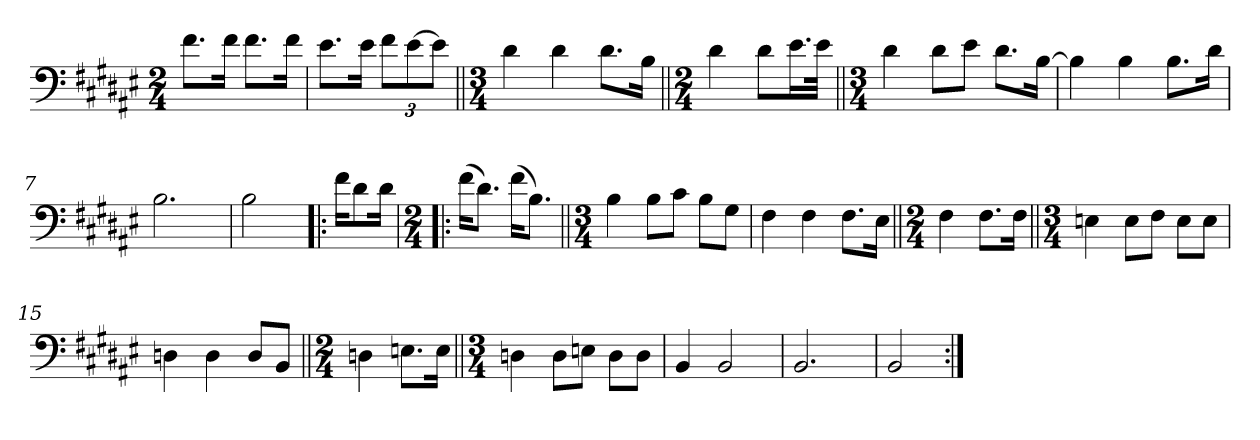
**kern
*part1
*staff1
*clefF4
*k[f#c#g#d#a#e#]
*F#:
*M2/4
*MM58
=1
8.f#\L
16f#\Jk
8.f#\L
16f#\Jk
=2
8.e#\L
16e#\Jk
*Xbrackettup
12f#\L
[12e#\
12e#\J]
=3||
*M3/4
4d#\
4d#\
8.d#\L
16B\Jk
=4||
*M2/4
4d#\
8d#\L
16.e#\L
32e#\JJk
=5||
*M3/4
4d#\
8d#\L
8e#\J
8.d#\L
[16B\Jk
=6
4B\]
4B\
8.B\L
16d#\Jk
=7
2.B\
=8
2B\
!!LO:LB:g=z
=9|!:
16f#\KL
8d#\
16d#\Jk
=10||
*M2/4
(>16f#\KL
8.d#\J)
(>16f#\KL
8.B\J)
=11||
*M3/4
4B\
8B\L
8c#\J
8B\L
8G#\J
=12
4F#\
4F#\
8.F#\L
16E#\Jk
=13||
*M2/4
4F#\
8.F#\L
16F#\Jk
=14||
*M3/4
4En\
8E\L
8F#\J
8E\L
8E\J
=15
4Dn\
4D\
8D/L
8BB/J
!!LO:LB:g=z
=16||
*M2/4
4Dn\
8.En\L
16E\Jk
=17||
*M3/4
4Dn\
8D\L
8En\J
8D\L
8D\J
=18
4BB/
2BB/
=19
2.BB/
=20
2BB/
=:|!
*-
